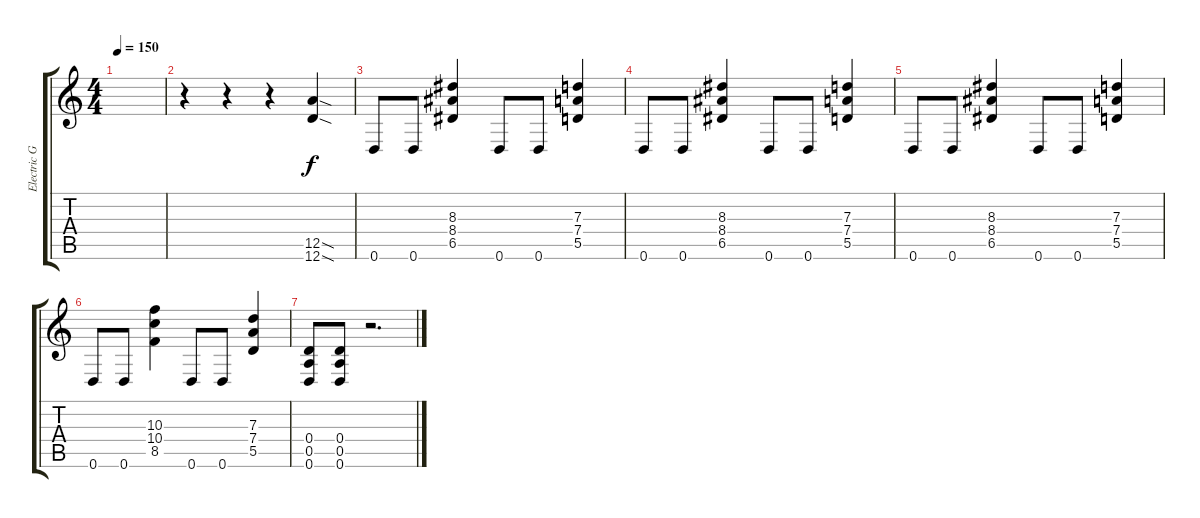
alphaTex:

\track ("Electric Guitar 1" "Electric G") {instrument overdrivenguitar}
\staff {score tabs}
\tuning (E4 B3 G3 D3 A2 D2) {hide}
\ts (4 4)
\tempo 150
\clef g2
\ks c
|
r.4 r.4 r.4 (12.5{sod} 12.6{sod}).4 |
0.6.8 0.6.8 (8.3 8.4 6.5).4 0.6.8 0.6.8 (7.3 7.4 5.5).4 |
0.6.8 0.6.8 (8.3 8.4 6.5).4 0.6.8 0.6.8 (7.3 7.4 5.5).4 |
0.6.8 0.6.8 (8.3 8.4 6.5).4 0.6.8 0.6.8 (7.3 7.4 5.5).4 |
0.6.8 0.6.8 (10.3 10.4 8.5).4 0.6.8 0.6.8 (7.3 7.4 5.5).4 |
(0.4 0.5 0.6).8 (0.4 0.5 0.6).8 r.2{d}
